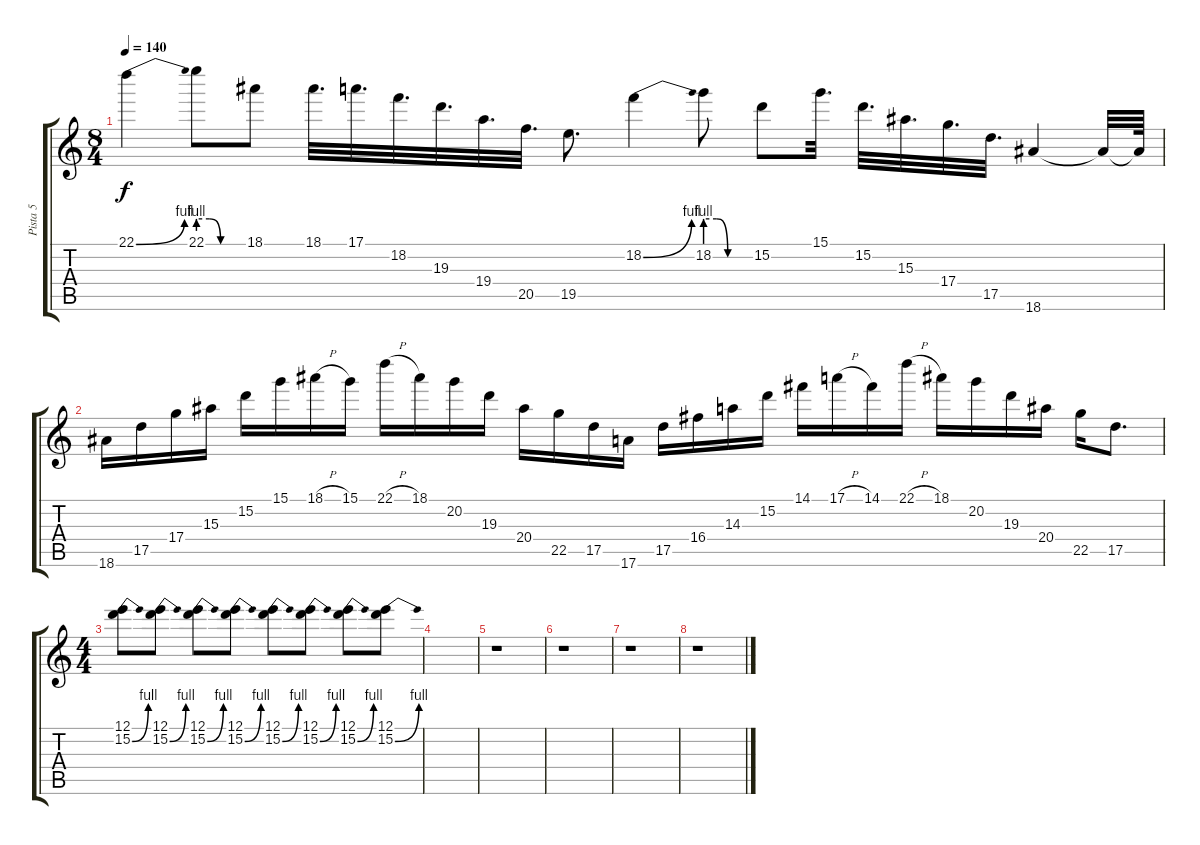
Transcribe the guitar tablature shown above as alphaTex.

\track ("Pista 5" "Pista 5") {instrument distortionguitar}
\staff {score tabs}
\tuning (E4 B3 G3 D3 A2 E2) {hide}
\ts (8 4)
\tempo 140
\clef g2
\ks c
22.1{be (bend 0 0 60 4)}.4{dy f} 22.1{be (custom 0 4 15 4 30 0 60 0)}.8 18.1.8 18.1.32{d} 17.1.32{d} 18.2.32{d} 19.3.32{d} 19.4.32{d} 20.5.32{d} 19.5.8{d} 18.2{be (bend 0 0 60 4)}.4 18.2{be (custom 0 4 15 4 30 0 60 0)}.8 15.2.8 15.1.32{d} 15.2.32{d} 15.3.32{d} 17.4.32{d} 17.5.32{d} 18.6.4 18.6{t}.32 18.6{t}.64 |
18.6.16 17.5.16 17.4.16 15.3.16 15.2.16 15.1.16 18.1{h}.16 15.1.16 22.1{h}.16 18.1.16 20.2.16 19.3.16 20.4.16 22.5.16 17.5.16 17.6.16 17.5.16 16.4.16 14.3.16 15.2.16 14.1.16 17.1{h}.16 14.1.16 22.1{h}.16 18.1.16 20.2.16 19.3.16 20.4.16 22.5.16 17.5.8{d} |
\ts (4 4)
(12.1 15.2{be (bend 0 0 60 4)}).8 (12.1 15.2{be (bend 0 0 60 4)}).8 (12.1 15.2{be (bend 0 0 60 4)}).8 (12.1 15.2{be (bend 0 0 60 4)}).8 (12.1 15.2{be (bend 0 0 60 4)}).8 (12.1 15.2{be (bend 0 0 60 4)}).8 (12.1 15.2{be (bend 0 0 60 4)}).8 (12.1 15.2{be (bend 0 0 60 4)}).8 |
|
r.1 |
r.1 |
r.1 |
r.1
